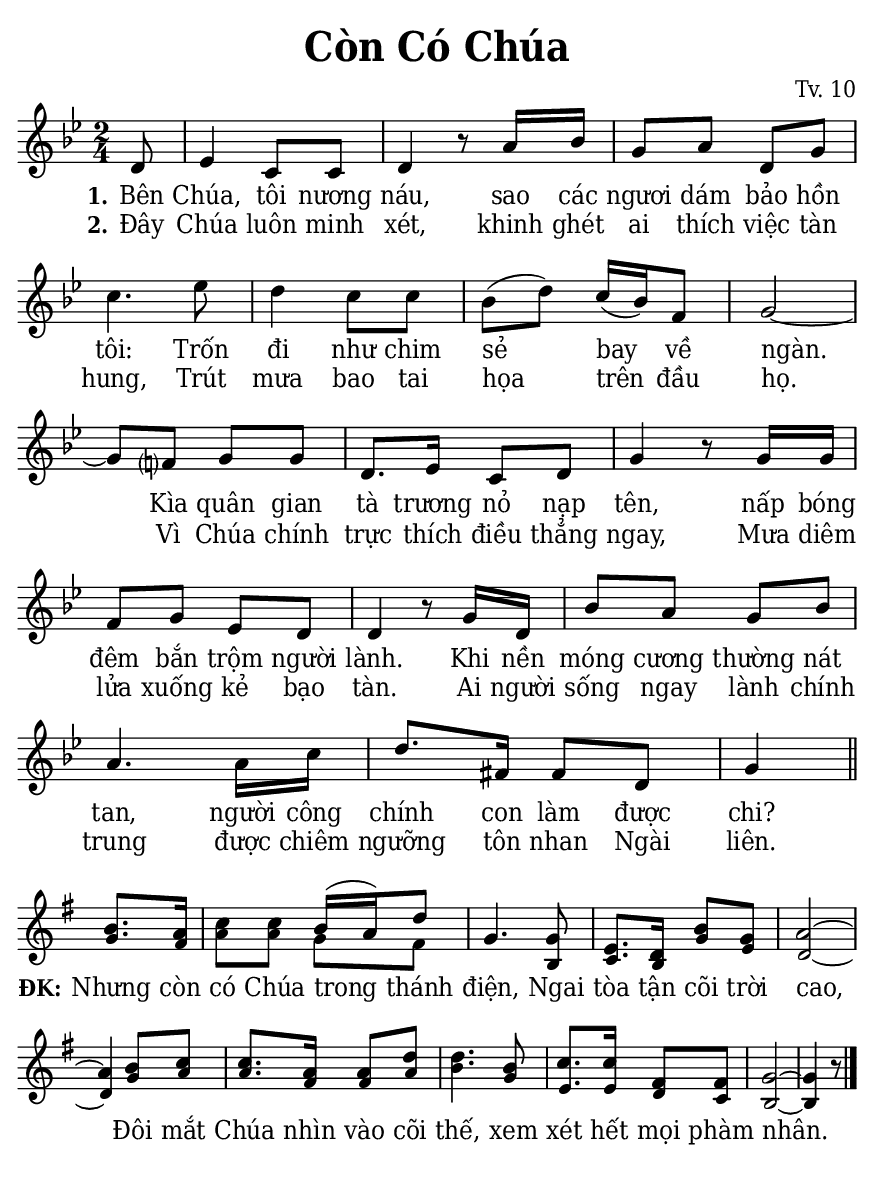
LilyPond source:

% Cài đặt chung\
\version "2.22.1"
\include "english.ly"

\header {
  title = \markup { \fontsize #1 "Còn Có Chúa" }
  composer = "Tv. 10"
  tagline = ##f
}

% Nhạc phiên khúc
nhacPhienKhucSop = \relative c' {
  \partial 8 d8 |
  ef4 c8 c |
  d4 r8 a'16 bf |
  g8 a d, g |
  c4. ef8 |
  d4 c8 c |
  bf (d) c16 (bf) f8 |
  g2 ~ |
  g8 f!? g g |
  d8. ef16 c8 d |
  g4 r8 g16 g |
  f8 g ef d |
  d4 r8 g16 d |
  bf'8 a g bf |
  a4. a16 c |
  d8. fs,16 fs8 d |
  g4 \bar "||" \break
  
  \set Staff.explicitKeySignatureVisibility = #end-of-line-invisible
  \set Staff.printKeyCancellation = ##f
  \key g \major
  b8. a16 |
  c8 c b16 (a) d8 |
  g,4. g8 |
  e8. d16 b'8 g |
  a2 ~ |
  a4 b8 c |
  c8. a16 a8 d |
  d4. b8 |
  c8. c16 fs,8 fs |
  g2 ~ |
  g4 r8 \bar "|."
}

nhacPhienKhucAlto = \relative c'' {
  r8 |
  R2*15
  r4
  
  \set Staff.explicitKeySignatureVisibility = #end-of-line-invisible
  \set Staff.printKeyCancellation = ##f
  \key g \major
  g8. fs16 |
  a8 a g [fs] |
  g4. b,8 |
  c8. b16 g'8 e |
  d2 ~ |
  d4 g8 a |
  a8. fs16 fs8 a |
  b4. g8 |
  e8. e16 d8 c |
  b2 ~ |
  b4 r8
}

% Lời phiên khúc
loiPhienKhucSop = \lyrics {
  <<
    {
      \set stanza = "1."
      Bên Chúa, tôi nương náu,
      sao các ngươi dám bảo hồn tôi:
      Trốn đi như chim sẻ bay về ngàn.
      Kìa quân gian tà trương nỏ nạp tên,
      nấp bóng đêm bắn trộm người lành.
      Khi nền móng cương thường nát tan,
      người công chính con làm được chi?
    }
    \new Lyrics {
	    \set associatedVoice = "beSop"
	    \set stanza = "2."
	    Đây Chúa luôn minh xét,
	    khinh ghét ai thích việc tàn hung,
	    Trút mưa bao tai họa trên đầu họ.
	    Vì Chúa chính trực thích điều thẳng ngay,
	    Mưa diêm lửa xuống kẻ bạo tàn.
	    Ai người sống ngay lành chính trung
	    được chiêm ngưỡng tôn nhan Ngài liên.
    }
  >>
  \set stanza = "ĐK:"
  Nhưng còn có Chúa trong thánh điện,
  Ngai tòa tận cõi trời cao,
  Đôi mắt Chúa nhìn vào cõi thế,
  xem xét hết mọi phàm nhân.
}

% Dàn trang
\paper {
  #(set-paper-size "a5")
  top-margin = 3\mm
  bottom-margin = 3\mm
  left-margin = 3\mm
  right-margin = 3\mm
  indent = #0
  #(define fonts
	 (make-pango-font-tree "Deja Vu Serif Condensed"
	 		       "Deja Vu Serif Condensed"
			       "Deja Vu Serif Condensed"
			       (/ 20 20)))
  print-page-number = ##f
  page-count = 1
  system-system-spacing = #'((basic-distance . 0.1) (padding . 2.5))
}

TongNhip = {
  \key bf \major \time 2/4
  \set Timing.beamExceptions = #'()
  \set Timing.baseMoment = #(ly:make-moment 1/4)
}

% Đổi kích thước nốt cho bè phụ
notBePhu =
#(define-music-function (font-size music) (number? ly:music?)
   (for-some-music
     (lambda (m)
       (if (music-is-of-type? m 'rhythmic-event)
           (begin
             (set! (ly:music-property m 'tweaks)
                   (cons `(font-size . ,font-size)
                         (ly:music-property m 'tweaks)))
             #t)
           #f))
     music)
   music)

\score {
  \new ChoirStaff <<
    \new Staff \with {
        \consists "Merge_rests_engraver"
        printPartCombineTexts = ##f
      }
      <<
      \new Voice \TongNhip \partCombine 
        \nhacPhienKhucSop
        \notBePhu -1 { \nhacPhienKhucAlto }
      \new NullVoice = beSop \nhacPhienKhucSop
      \new Lyrics \lyricsto beSop \loiPhienKhucSop
      >>
  >>
  \layout {
    \override Lyrics.LyricSpace.minimum-distance = #0.8
    \override Score.BarNumber.break-visibility = ##(#f #f #f)
    \override Score.SpacingSpanner.uniform-stretching = ##t
  } 
}
